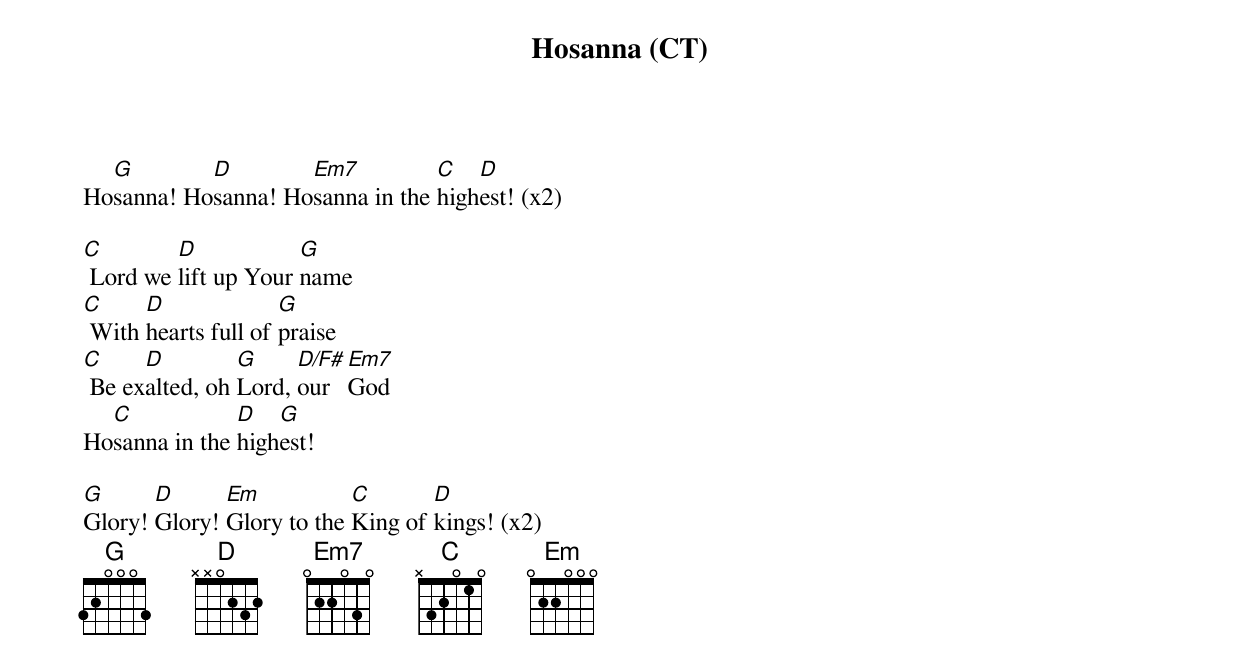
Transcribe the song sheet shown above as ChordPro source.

{title: Hosanna (CT)}
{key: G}
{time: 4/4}
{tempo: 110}
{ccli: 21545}
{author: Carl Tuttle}
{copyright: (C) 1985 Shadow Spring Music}

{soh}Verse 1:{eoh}
Ho[G]sanna! Ho[D]sanna! Ho[Em7]sanna in the [C]high[D]est! (x2)

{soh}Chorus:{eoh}
[C] Lord we [D]lift up Your [G]name
[C] With [D]hearts full of [G]praise
[C] Be ex[D]alted, oh [G]Lord, [D/F#]our [Em7]God
Ho[C]sanna in the [D]high[G]est!

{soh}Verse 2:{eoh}
[G]Glory! [D]Glory! [Em]Glory to the [C]King of [D]kings! (x2)
